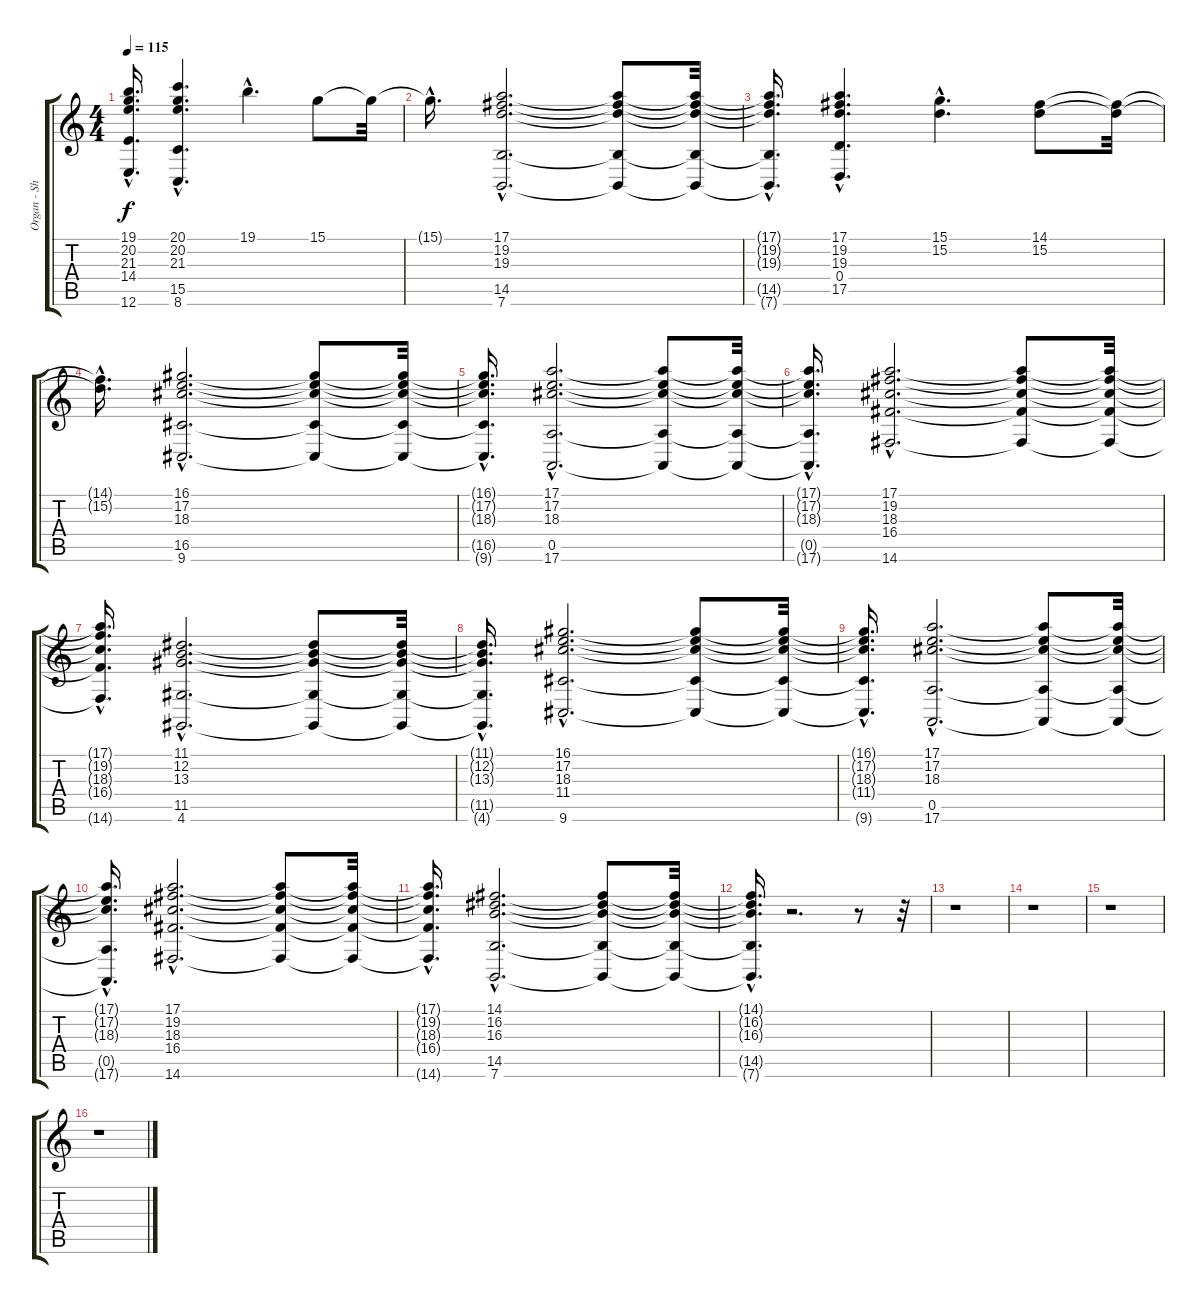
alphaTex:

\track ("Organ - Sherinian" "Organ - Sh") {instrument percussiveorgan}
\staff {score tabs}
\tuning (E4 B3 G3 D3 A2 E2) {hide}
\ts (4 4)
\tempo 115
\clef g2
\ks c
(19.1{hac t} 20.2{hac t} 21.3{hac t} 14.4{hac t} 12.6{hac t}).16{d dy f} (20.1{hac} 20.2{hac} 21.3 15.5 8.6).4{d} 19.1{hac}.4{d} 15.1.8 15.1{t}.32 |
15.1{hac t}.16{d} (17.1{hac} 19.2{hac} 19.3{hac} 14.5{hac} 7.6{hac}).2{d} (17.1{t} 19.2{t} 19.3{t} 14.5{t} 7.6{t}).8 (17.1{t} 19.2{t} 19.3{t} 14.5{t} 7.6{t}).32 |
(17.1{hac t} 19.2{hac t} 19.3{hac t} 14.5{hac t} 7.6{hac t}).16{d} (17.1{hac} 19.2{hac} 19.3{hac} 0.4 17.5).4{d} (15.1{hac} 15.2{hac}).4{d} (14.1 15.2).8 (14.1{t} 15.2{t}).32 |
(14.1{hac t} 15.2{hac t}).16{d} (16.1{hac} 17.2{hac} 18.3{hac} 16.5{hac} 9.6{hac}).2{d} (16.1{t} 17.2{t} 18.3{t} 16.5{t} 9.6{t}).8 (16.1{t} 17.2{t} 18.3{t} 16.5{t} 9.6{t}).32 |
(16.1{hac t} 17.2{hac t} 18.3{hac t} 16.5{hac t} 9.6{hac t}).16{d} (17.1{hac} 17.2{hac} 18.3{hac} 0.5{hac} 17.6{hac}).2{d} (17.1{t} 17.2{t} 18.3{t} 0.5{t} 17.6{t}).8 (17.1{t} 17.2{t} 18.3{t} 0.5{t} 17.6{t}).32 |
(17.1{hac t} 17.2{hac t} 18.3{hac t} 0.5{hac t} 17.6{hac t}).16{d} (17.1{hac} 19.2{hac} 18.3{hac} 16.4{hac} 14.6{hac}).2{d} (17.1{t} 19.2{t} 18.3{t} 16.4{t} 14.6{t}).8 (17.1{t} 19.2{t} 18.3{t} 16.4{t} 14.6{t}).32 |
(17.1{hac t} 19.2{hac t} 18.3{hac t} 16.4{hac t} 14.6{hac t}).16{d} (11.1{hac} 12.2{hac} 13.3{hac} 11.5{hac} 4.6{hac}).2{d} (11.1{t} 12.2{t} 13.3{t} 11.5{t} 4.6{t}).8 (11.1{t} 12.2{t} 13.3{t} 11.5{t} 4.6{t}).32 |
(11.1{hac t} 12.2{hac t} 13.3{hac t} 11.5{hac t} 4.6{hac t}).16{d} (16.1{hac} 17.2{hac} 18.3{hac} 11.4{hac} 9.6{hac}).2{d} (16.1{t} 17.2{t} 18.3{t} 11.4{t} 9.6{t}).8 (16.1{t} 17.2{t} 18.3{t} 11.4{t} 9.6{t}).32 |
(16.1{hac t} 17.2{hac t} 18.3{hac t} 11.4{hac t} 9.6{hac t}).16{d} (17.1{hac} 17.2{hac} 18.3{hac} 0.5{hac} 17.6{hac}).2{d} (17.1{t} 17.2{t} 18.3{t} 0.5{t} 17.6{t}).8 (17.1{t} 17.2{t} 18.3{t} 0.5{t} 17.6{t}).32 |
(17.1{hac t} 17.2{hac t} 18.3{hac t} 0.5{hac t} 17.6{hac t}).16{d} (17.1{hac} 19.2{hac} 18.3{hac} 16.4{hac} 14.6{hac}).2{d} (17.1{t} 19.2{t} 18.3{t} 16.4{t} 14.6{t}).8 (17.1{t} 19.2{t} 18.3{t} 16.4{t} 14.6{t}).32 |
(17.1{hac t} 19.2{hac t} 18.3{hac t} 16.4{hac t} 14.6{hac t}).16{d} (14.1{hac} 16.2{hac} 16.3{hac} 14.5{hac} 7.6{hac}).2{d} (14.1{t} 16.2{t} 16.3{t} 14.5{t} 7.6{t}).8 (14.1{t} 16.2{t} 16.3{t} 14.5{t} 7.6{t}).32 |
(14.1{hac t} 16.2{hac t} 16.3{hac t} 14.5{hac t} 7.6{hac t}).16{d} r.2{d} r.8 r.32 |
r.1 |
r.1 |
r.1 |
r.1
